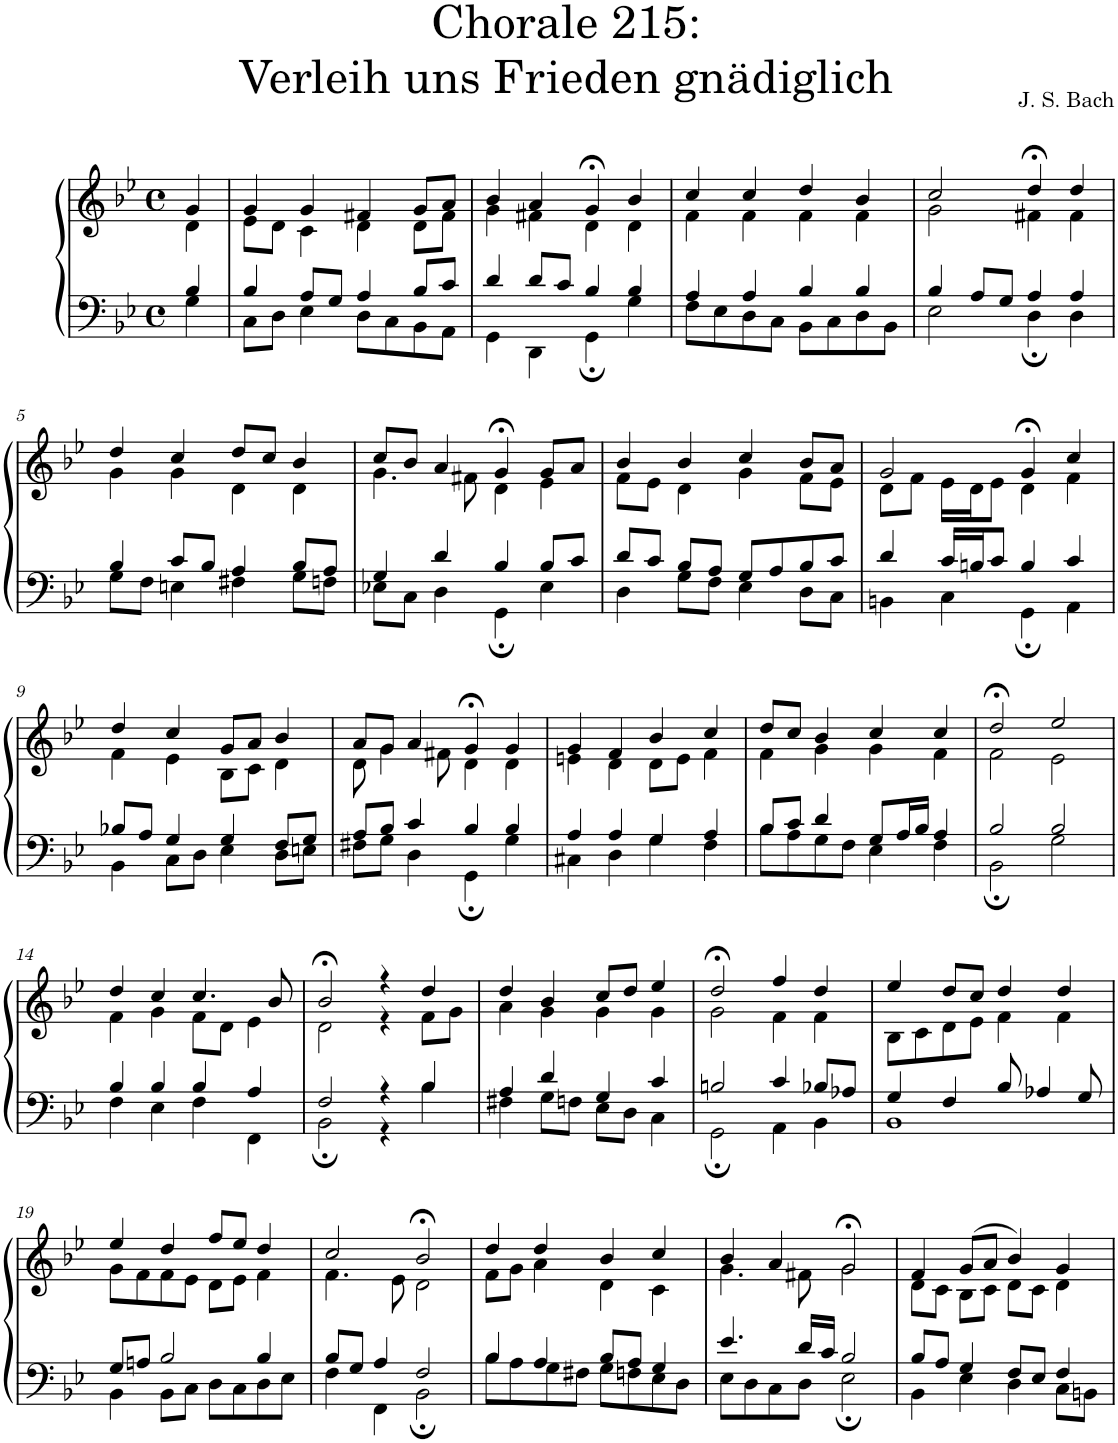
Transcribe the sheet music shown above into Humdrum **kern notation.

**kern	**kern
*part1	*part1
*staff2	*staff1
*I"S,A	*
*clefF4	*clefG2
*k[b-e-]	*k[b-e-]
*M4/4	*M4/4
*met(c)	*met(c)
=	=
*^	*^
4B-/	4G\	4g/	4d\
=1	=1	=1	=1
4B-/	8C\L	4g/	8e-\L
.	8D\J	.	8d\J
8A/L	4E-\	4g/	4c\
8G/J	.	.	.
4A/	8D\L	4f#X/	4d\
.	8C\	.	.
8B-/L	8BB-\	8g/L	8d\L
8c/J	8AA\J	8a/J	8f#\J
=2	=2	=2	=2
4d/	4GG\	4b-/	4g\
8d/L	4DD\	4a/	4f#X\
8c/J	.	.	.
4B-/	4GG;\	4g;</	4d\
4B-/	4G\	4b-/	4d\
=3	=3	=3	=3
4A/	8F\L	4cc/	4f\
.	8E-\	.	.
4A/	8D\	4cc/	4f\
.	8C\J	.	.
4B-/	8BB-\L	4dd/	4f\
.	8C\	.	.
4B-/	8D\	4b-/	4f\
.	8BB-\J	.	.
=4	=4	=4	=4
4B-/	2E-\	2cc/	2g\
8A/L	.	.	.
8G/J	.	.	.
4A/	4D;\	4dd;</	4f#X\
4A/	4D\	4dd/	4f#\
!!LO:LB:g=z	!!
=5	=5	=5	=5
4B-/	8G\L	4dd/	4g\
.	8F\J	.	.
8c/L	4En\	4cc/	4g\
8B-/J	.	.	.
4A/	4F#X\	8dd/L	4d\
.	.	8cc/J	.
8B-/L	8G\L	4b-/	4d\
8A/J	8Fn\J	.	.
=6	=6	=6	=6
4G/	8E-X\L	8cc/L	4.g\
.	8C\J	8b-/J	.
4d/	4D\	4a/	.
.	.	.	8f#X\
4B-/	4GG;\	4g;</	4d\
8B-/L	4E-\	8g/L	4e-\
8c/J	.	8a/J	.
=7	=7	=7	=7
8d/L	4D\	4b-/	8f\L
8c/J	.	.	8e-\J
8B-/L	8G\L	4b-/	4d\
8A/J	8F\J	.	.
8G/L	4E-\	4cc/	4g\
8A/	.	.	.
8B-/	8D\L	8b-/L	8f\L
8c/J	8C\J	8a/J	8e-\J
=8	=8	=8	=8
4d/	4BBn\	2g/	8d\L
.	.	.	8f\J
16c/LL	4C\	.	16e-\LL
16Bn/J	.	.	16d\J
8c/J	.	.	8e-\J
4B/	4GG;\	4g;</	4d\
4c/	4AA\	4cc/	4f\
!!LO:LB:g=z	!!
=9	=9	=9	=9
8B-X/L	4BB-\	4dd/	4f\
8A/J	.	.	.
4G/	8C\L	4cc/	4e-\
.	8D\J	.	.
4G/	4E-\	8g/L	8B-\L
.	.	8a/J	8c\J
8F/L	8D\L	4b-/	4d\
8G/J	8En\J	.	.
=10	=10	=10	=10
8A/L	8F#X\L	8a/L	8d\
8B-/J	8G\J	8g/J	4g\
4c/	4D\	4a/	.
.	.	.	8f#X\
4B-/	4GG;\	4g;</	4d\
4B-/	4G\	4g/	4d\
=11	=11	=11	=11
4A/	4C#X\	4g/	4en\
4A/	4D\	4f/	4d\
4G/	4G\	4b-/	8d\L
.	.	.	8e\J
4A/	4F\	4cc/	4f\
=12	=12	=12	=12
8B-/L	8B-\L	8dd/L	4f\
8c/J	8A\	8cc/J	.
4d/	8G\	4b-/	4g\
.	8F\J	.	.
8G/L	4E-\	4cc/	4g\
16A/L	.	.	.
16B-/JJ	.	.	.
4A/	4F\	4cc/	4f\
=13	=13	=13	=13
2B-/	2BB-;\	2dd;</	2f\
2B-/	2G\	2ee-/	2e-\
!!LO:LB:g=z	!!
=14	=14	=14	=14
4B-/	4F\	4dd/	4f\
4B-/	4E-\	4cc/	4g\
4B-/	4F\	4.cc/	8f\L
.	.	.	8d\J
4A/	4FF\	.	4e-\
.	.	8b-/	.
=15	=15	=15	=15
2F/	2BB-;\	2b-;</	2d\
4r	4r	4r	4r
4B-/	4B-\	4dd/	8f\L
.	.	.	8g\J
=16	=16	=16	=16
4A/	4F#X\	4dd/	4a\
4d/	8G\L	4b-/	4g\
.	8Fn\J	.	.
4G/	8E-\L	8cc/L	4g\
.	8D\J	8dd/J	.
4c/	4C\	4ee-/	4g\
=17	=17	=17	=17
2Bn/	2GG;\	2dd;</	2g\
4c/	4AA\	4ff/	4f\
8B-X/L	4BB-\	4dd/	4f\
8A-X/J	.	.	.
=18	=18	=18	=18
4G/	1BB-	4ee-/	8B-\L
.	.	.	8c\
4F/	.	8dd/L	8d\
.	.	8cc/J	8e-\J
8B-/	.	4dd/	4f\
4A-X/	.	.	.
.	.	4dd/	4f\
8G/	.	.	.
!!LO:LB:g=z	!!
=19	=19	=19	=19
8G/L	4BB-\	4ee-/	8g\L
8An/J	.	.	8f\
2B-/	8BB-\L	4dd/	8f\
.	8C\J	.	8e-\J
.	8D\L	8ff/L	8d\L
.	8C\	8ee-/J	8e-\J
4B-/	8D\	4dd/	4f\
.	8E-\J	.	.
=20	=20	=20	=20
8B-/L	4F\	2cc/	4.f\
8G/J	.	.	.
4A/	4FF\	.	.
.	.	.	8e-\
2F/	2BB-;\	2b-;</	2d\
=21	=21	=21	=21
4B-/	8B-\L	4dd/	8f\L
.	8A\	.	8g\J
4A/	8G\	4dd/	4a\
.	8F#X\J	.	.
8B-/L	8G\L	4b-/	4d\
8A/J	8Fn\	.	.
4G/	8E-\	4cc/	4c\
.	8D\J	.	.
=22	=22	=22	=22
4.e-/	8E-\L	4b-/	4.g\
.	8D\	.	.
.	8C\	4a/	.
16d/LL	8D\J	.	8f#X\
16c/JJ	.	.	.
2B-/	2E-;\	2g;</	2g\
=23	=23	=23	=23
8B-/L	4BB-\	4f/	8d\L
8A/J	.	.	8c\J
4G/	4E-\	(>8g/L	8B-\L
.	.	8a/J	8c\J
8F/L	4D\	4b-/)	8d\L
8E-/J	.	.	8c\J
4F/	8C\L	4g/	4d\
.	8BBn\J	.	.
*v	*v	*	*
*	*v	*v
=	=
*-	*-
